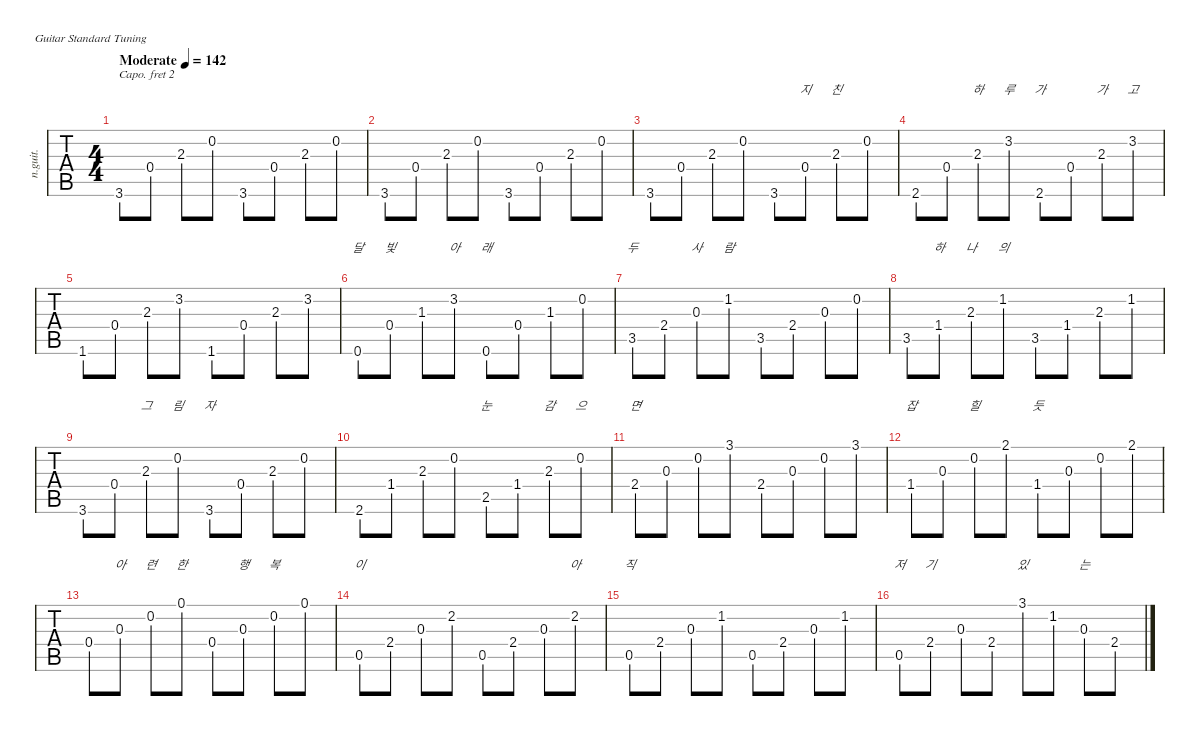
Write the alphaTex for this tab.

\defaultSystemsLayout 4
\hideDynamics
\bracketExtendMode nobrackets
\track ("트랙 1" "n.guit.") {instrument acousticguitarnylon}
\staff {tabs}
\capo 2
\tuning (E4 B3 G3 D3 A2 E2)
\ts (4 4)
\beaming (8 2 2 2 2)
\tempo (142 "Moderate")
\clef g2
\ks c
3.6.8{dy f instrument acousticguitarnylon beam Up} 0.4.8{beam Up} 2.3.8{beam Down} 0.2{acc #}.8{beam Down} 3.6.8{beam Up} 0.4.8{beam Up} 2.3.8{beam Down} 0.2{acc #}.8{beam Down} |
3.6.8{beam Up} 0.4.8{beam Up} 2.3.8{beam Down} 0.2{acc #}.8{beam Down} 3.6.8{beam Up} 0.4.8{beam Up} 2.3.8{beam Down} 0.2{acc #}.8{beam Down} |
3.6.8{lyrics (0 " ") lyrics (1 " ") lyrics (2 "") lyrics (3 "") lyrics (4 "") beam Up} 0.4.8{lyrics (0 " ") lyrics (1 " ") lyrics (2 "") lyrics (3 "") lyrics (4 "") beam Up} 2.3.8{lyrics (0 " ") lyrics (1 " ") lyrics (2 "") lyrics (3 "") lyrics (4 "") beam Down} 0.2{acc #}.8{lyrics (0 " ") lyrics (1 " ") lyrics (2 "") lyrics (3 "") lyrics (4 "") beam Down} 3.6.8{lyrics (0 " ") lyrics (1 " ") lyrics (2 "") lyrics (3 "") lyrics (4 "") beam Up} 0.4.8{lyrics (0 "지") lyrics (1 " ") lyrics (2 "") lyrics (3 "") lyrics (4 "") beam Up} 2.3.8{lyrics (0 "친") lyrics (1 " ") lyrics (2 "") lyrics (3 "") lyrics (4 "") beam Down} 0.2{acc #}.8{lyrics (0 " ") lyrics (1 " ") lyrics (2 "") lyrics (3 "") lyrics (4 "") beam Down} |
2.6{acc #}.8{lyrics (0 " ") lyrics (1 " ") lyrics (2 "") lyrics (3 "") lyrics (4 "") beam Up} 0.4.8{lyrics (0 " ") lyrics (1 " ") lyrics (2 "") lyrics (3 "") lyrics (4 "") beam Up} 2.3.8{lyrics (0 "하") lyrics (1 " ") lyrics (2 "") lyrics (3 "") lyrics (4 "") beam Down} 3.2.8{lyrics (0 "루") lyrics (1 " ") lyrics (2 "") lyrics (3 "") lyrics (4 "") beam Down} 2.6{acc #}.8{lyrics (0 "가") lyrics (1 " ") lyrics (2 "") lyrics (3 "") lyrics (4 "") beam Up} 0.4.8{lyrics (0 " ") lyrics (1 " ") lyrics (2 "") lyrics (3 "") lyrics (4 "") beam Up} 2.3.8{lyrics (0 "가") lyrics (1 " ") lyrics (2 "") lyrics (3 "") lyrics (4 "") beam Down} 3.2.8{lyrics (0 "고") lyrics (1 " ") lyrics (2 "") lyrics (3 "") lyrics (4 "") beam Down} |
1.6.8{lyrics (0 " ") lyrics (1 " ") lyrics (2 "") lyrics (3 "") lyrics (4 "") beam Up} 0.4.8{lyrics (0 " ") lyrics (1 " ") lyrics (2 "") lyrics (3 "") lyrics (4 "") beam Up} 2.3.8{lyrics (0 " ") lyrics (1 " ") lyrics (2 "") lyrics (3 "") lyrics (4 "") beam Down} 3.2.8{lyrics (0 " ") lyrics (1 " ") lyrics (2 "") lyrics (3 "") lyrics (4 "") beam Down} 1.6.8{lyrics (0 " ") lyrics (1 " ") lyrics (2 "") lyrics (3 "") lyrics (4 "") beam Up} 0.4.8{lyrics (0 " ") lyrics (1 " ") lyrics (2 "") lyrics (3 "") lyrics (4 "") beam Up} 2.3.8{lyrics (0 " ") lyrics (1 " ") lyrics (2 "") lyrics (3 "") lyrics (4 "") beam Down} 3.2.8{lyrics (0 " ") lyrics (1 " ") lyrics (2 "") lyrics (3 "") lyrics (4 "") beam Down} |
0.6{acc #}.8{lyrics (0 "달") lyrics (1 " ") lyrics (2 "") lyrics (3 "") lyrics (4 "") beam Up} 0.4.8{lyrics (0 "빛") lyrics (1 " ") lyrics (2 "") lyrics (3 "") lyrics (4 "") beam Up} 1.3{acc #}.8{lyrics (0 " ") lyrics (1 " ") lyrics (2 "") lyrics (3 "") lyrics (4 "") beam Down} 3.2.8{lyrics (0 "아") lyrics (1 " ") lyrics (2 "") lyrics (3 "") lyrics (4 "") beam Down} 0.6{acc #}.8{lyrics (0 "래") lyrics (1 " ") lyrics (2 "") lyrics (3 "") lyrics (4 "") beam Up} 0.4.8{lyrics (0 " ") lyrics (1 " ") lyrics (2 "") lyrics (3 "") lyrics (4 "") beam Up} 1.3{acc #}.8{lyrics (0 " ") lyrics (1 " ") lyrics (2 "") lyrics (3 "") lyrics (4 "") beam Down} 0.2{acc #}.8{lyrics (0 " ") lyrics (1 " ") lyrics (2 "") lyrics (3 "") lyrics (4 "") beam Down} |
3.5.8{lyrics (0 "두") lyrics (1 " ") lyrics (2 "") lyrics (3 "") lyrics (4 "") beam Up} 2.4{acc #}.8{lyrics (0 " ") lyrics (1 " ") lyrics (2 "") lyrics (3 "") lyrics (4 "") beam Up} 0.3.8{lyrics (0 "사") lyrics (1 " ") lyrics (2 "") lyrics (3 "") lyrics (4 "") beam Down} 1.2.8{lyrics (0 "람") lyrics (1 " ") lyrics (2 "") lyrics (3 "") lyrics (4 "") beam Down} 3.5.8{lyrics (0 " ") lyrics (1 " ") lyrics (2 "") lyrics (3 "") lyrics (4 "") beam Up} 2.4{acc #}.8{lyrics (0 " ") lyrics (1 " ") lyrics (2 "") lyrics (3 "") lyrics (4 "") beam Up} 0.3.8{lyrics (0 " ") lyrics (1 " ") lyrics (2 "") lyrics (3 "") lyrics (4 "") beam Down} 0.2{acc #}.8{lyrics (0 " ") lyrics (1 " ") lyrics (2 "") lyrics (3 "") lyrics (4 "") beam Down} |
3.5.8{lyrics (0 " ") lyrics (1 " ") lyrics (2 "") lyrics (3 "") lyrics (4 "") beam Up} 1.4.8{lyrics (0 "하") lyrics (1 " ") lyrics (2 "") lyrics (3 "") lyrics (4 "") beam Up} 2.3.8{lyrics (0 "나") lyrics (1 " ") lyrics (2 "") lyrics (3 "") lyrics (4 "") beam Down} 1.2.8{lyrics (0 "의") lyrics (1 " ") lyrics (2 "") lyrics (3 "") lyrics (4 "") beam Down} 3.5.8{lyrics (0 " ") lyrics (1 " ") lyrics (2 "") lyrics (3 "") lyrics (4 "") beam Up} 1.4.8{lyrics (0 " ") lyrics (1 " ") lyrics (2 "") lyrics (3 "") lyrics (4 "") beam Up} 2.3.8{lyrics (0 " ") lyrics (1 " ") lyrics (2 "") lyrics (3 "") lyrics (4 "") beam Down} 1.2.8{lyrics (0 " ") lyrics (1 " ") lyrics (2 "") lyrics (3 "") lyrics (4 "") beam Down} |
3.6.8{lyrics (0 " ") lyrics (1 " ") lyrics (2 "") lyrics (3 "") lyrics (4 "") beam Up} 0.4.8{lyrics (0 " ") lyrics (1 " ") lyrics (2 "") lyrics (3 "") lyrics (4 "") beam Up} 2.3.8{lyrics (0 "그") lyrics (1 " ") lyrics (2 "") lyrics (3 "") lyrics (4 "") beam Down} 0.2{acc #}.8{lyrics (0 "림") lyrics (1 " ") lyrics (2 "") lyrics (3 "") lyrics (4 "") beam Down} 3.6.8{lyrics (0 "자") lyrics (1 " ") lyrics (2 "") lyrics (3 "") lyrics (4 "") beam Up} 0.4.8{lyrics (0 " ") lyrics (1 " ") lyrics (2 "") lyrics (3 "") lyrics (4 "") beam Up} 2.3.8{lyrics (0 " ") lyrics (1 " ") lyrics (2 "") lyrics (3 "") lyrics (4 "") beam Down} 0.2{acc #}.8{lyrics (0 " ") lyrics (1 " ") lyrics (2 "") lyrics (3 "") lyrics (4 "") beam Down} |
2.6{acc #}.8{lyrics (0 " ") lyrics (1 " ") lyrics (2 "") lyrics (3 "") lyrics (4 "") beam Up} 1.4.8{lyrics (0 " ") lyrics (1 " ") lyrics (2 "") lyrics (3 "") lyrics (4 "") beam Up} 2.3.8{lyrics (0 " ") lyrics (1 " ") lyrics (2 "") lyrics (3 "") lyrics (4 "") beam Down} 0.2{acc #}.8{lyrics (0 " ") lyrics (1 " ") lyrics (2 "") lyrics (3 "") lyrics (4 "") beam Down} 2.5{acc #}.8{lyrics (0 "눈") lyrics (1 " ") lyrics (2 "") lyrics (3 "") lyrics (4 "") beam Up} 1.4.8{lyrics (0 " ") lyrics (1 " ") lyrics (2 "") lyrics (3 "") lyrics (4 "") beam Up} 2.3.8{lyrics (0 "감") lyrics (1 " ") lyrics (2 "") lyrics (3 "") lyrics (4 "") beam Down} 0.2{acc #}.8{lyrics (0 "으") lyrics (1 " ") lyrics (2 "") lyrics (3 "") lyrics (4 "") beam Down} |
2.4{acc #}.8{lyrics (0 "면") lyrics (1 " ") lyrics (2 "") lyrics (3 "") lyrics (4 "") beam Up} 0.3.8{lyrics (0 " ") lyrics (1 " ") lyrics (2 "") lyrics (3 "") lyrics (4 "") beam Up} 0.2{acc #}.8{lyrics (0 " ") lyrics (1 " ") lyrics (2 "") lyrics (3 "") lyrics (4 "") beam Down} 3.1.8{lyrics (0 " ") lyrics (1 " ") lyrics (2 "") lyrics (3 "") lyrics (4 "") beam Down} 2.4{acc #}.8{lyrics (0 " ") lyrics (1 " ") lyrics (2 "") lyrics (3 "") lyrics (4 "") beam Up} 0.3.8{lyrics (0 " ") lyrics (1 " ") lyrics (2 "") lyrics (3 "") lyrics (4 "") beam Up} 0.2{acc #}.8{lyrics (0 " ") lyrics (1 " ") lyrics (2 "") lyrics (3 "") lyrics (4 "") beam Down} 3.1.8{lyrics (0 " ") lyrics (1 " ") lyrics (2 "") lyrics (3 "") lyrics (4 "") beam Down} |
1.4.8{lyrics (0 "잡") lyrics (1 " ") lyrics (2 "") lyrics (3 "") lyrics (4 "") beam Up} 0.3.8{lyrics (0 " ") lyrics (1 " ") lyrics (2 "") lyrics (3 "") lyrics (4 "") beam Up} 0.2{acc #}.8{lyrics (0 "힐") lyrics (1 " ") lyrics (2 "") lyrics (3 "") lyrics (4 "") beam Down} 2.1{acc #}.8{lyrics (0 " ") lyrics (1 " ") lyrics (2 "") lyrics (3 "") lyrics (4 "") beam Down} 1.4.8{lyrics (0 "듯") lyrics (1 " ") lyrics (2 "") lyrics (3 "") lyrics (4 "") beam Up} 0.3.8{lyrics (0 " ") lyrics (1 " ") lyrics (2 "") lyrics (3 "") lyrics (4 "") beam Up} 0.2{acc #}.8{lyrics (0 " ") lyrics (1 " ") lyrics (2 "") lyrics (3 "") lyrics (4 "") beam Down} 2.1{acc #}.8{lyrics (0 " ") lyrics (1 " ") lyrics (2 "") lyrics (3 "") lyrics (4 "") beam Down} |
0.4.8{lyrics (0 " ") lyrics (1 " ") lyrics (2 "") lyrics (3 "") lyrics (4 "") beam Up} 0.3.8{lyrics (0 "아") lyrics (1 " ") lyrics (2 "") lyrics (3 "") lyrics (4 "") beam Up} 0.2{acc #}.8{lyrics (0 "련") lyrics (1 " ") lyrics (2 "") lyrics (3 "") lyrics (4 "") beam Down} 0.1{acc #}.8{lyrics (0 "한") lyrics (1 " ") lyrics (2 "") lyrics (3 "") lyrics (4 "") beam Down} 0.4.8{lyrics (0 " ") lyrics (1 " ") lyrics (2 "") lyrics (3 "") lyrics (4 "") beam Up} 0.3.8{lyrics (0 "행") lyrics (1 " ") lyrics (2 "") lyrics (3 "") lyrics (4 "") beam Up} 0.2{acc #}.8{lyrics (0 "복") lyrics (1 " ") lyrics (2 "") lyrics (3 "") lyrics (4 "") beam Down} 0.1{acc #}.8{lyrics (0 " ") lyrics (1 " ") lyrics (2 "") lyrics (3 "") lyrics (4 "") beam Down} |
0.5.8{lyrics (0 "이") lyrics (1 " ") lyrics (2 "") lyrics (3 "") lyrics (4 "") beam Up} 2.4{acc #}.8{lyrics (0 " ") lyrics (1 " ") lyrics (2 "") lyrics (3 "") lyrics (4 "") beam Up} 0.3.8{lyrics (0 " ") lyrics (1 " ") lyrics (2 "") lyrics (3 "") lyrics (4 "") beam Down} 2.2{acc #}.8{lyrics (0 " ") lyrics (1 " ") lyrics (2 "") lyrics (3 "") lyrics (4 "") beam Down} 0.5.8{lyrics (0 " ") lyrics (1 " ") lyrics (2 "") lyrics (3 "") lyrics (4 "") beam Up} 2.4{acc #}.8{lyrics (0 " ") lyrics (1 " ") lyrics (2 "") lyrics (3 "") lyrics (4 "") beam Up} 0.3.8{lyrics (0 " ") lyrics (1 " ") lyrics (2 "") lyrics (3 "") lyrics (4 "") beam Down} 2.2{acc #}.8{lyrics (0 "아") lyrics (1 " ") lyrics (2 "") lyrics (3 "") lyrics (4 "") beam Down} |
0.5.8{lyrics (0 "직") lyrics (1 " ") lyrics (2 "") lyrics (3 "") lyrics (4 "") beam Up} 2.4{acc #}.8{lyrics (0 " ") lyrics (1 " ") lyrics (2 "") lyrics (3 "") lyrics (4 "") beam Up} 0.3.8{lyrics (0 " ") lyrics (1 " ") lyrics (2 "") lyrics (3 "") lyrics (4 "") beam Down} 1.2.8{lyrics (0 " ") lyrics (1 " ") lyrics (2 "") lyrics (3 "") lyrics (4 "") beam Down} 0.5.8{lyrics (0 " ") lyrics (1 " ") lyrics (2 "") lyrics (3 "") lyrics (4 "") beam Up} 2.4{acc #}.8{lyrics (0 " ") lyrics (1 " ") lyrics (2 "") lyrics (3 "") lyrics (4 "") beam Up} 0.3.8{lyrics (0 " ") lyrics (1 " ") lyrics (2 "") lyrics (3 "") lyrics (4 "") beam Down} 1.2.8{lyrics (0 " ") lyrics (1 " ") lyrics (2 "") lyrics (3 "") lyrics (4 "") beam Down} |
0.5.8{lyrics (0 "저") lyrics (1 " ") lyrics (2 "") lyrics (3 "") lyrics (4 "") beam Up} 2.4{acc #}.8{lyrics (0 "기") lyrics (1 " ") lyrics (2 "") lyrics (3 "") lyrics (4 "") beam Up} 0.3.8{lyrics (0 " ") lyrics (1 " ") lyrics (2 "") lyrics (3 "") lyrics (4 "") beam Up} 2.4{acc #}.8{lyrics (0 " ") lyrics (1 " ") lyrics (2 "") lyrics (3 "") lyrics (4 "") beam Up} 3.1.8{lyrics (0 "있") lyrics (1 " ") lyrics (2 "") lyrics (3 "") lyrics (4 "") beam Down} 1.2.8{lyrics (0 " ") lyrics (1 " ") lyrics (2 "") lyrics (3 "") lyrics (4 "") beam Down} 0.3.8{lyrics (0 "는") lyrics (1 " ") lyrics (2 "") lyrics (3 "") lyrics (4 "") beam Up} 2.4{acc #}.8{lyrics (0 " ") lyrics (1 " ") lyrics (2 "") lyrics (3 "") lyrics (4 "") beam Up}
